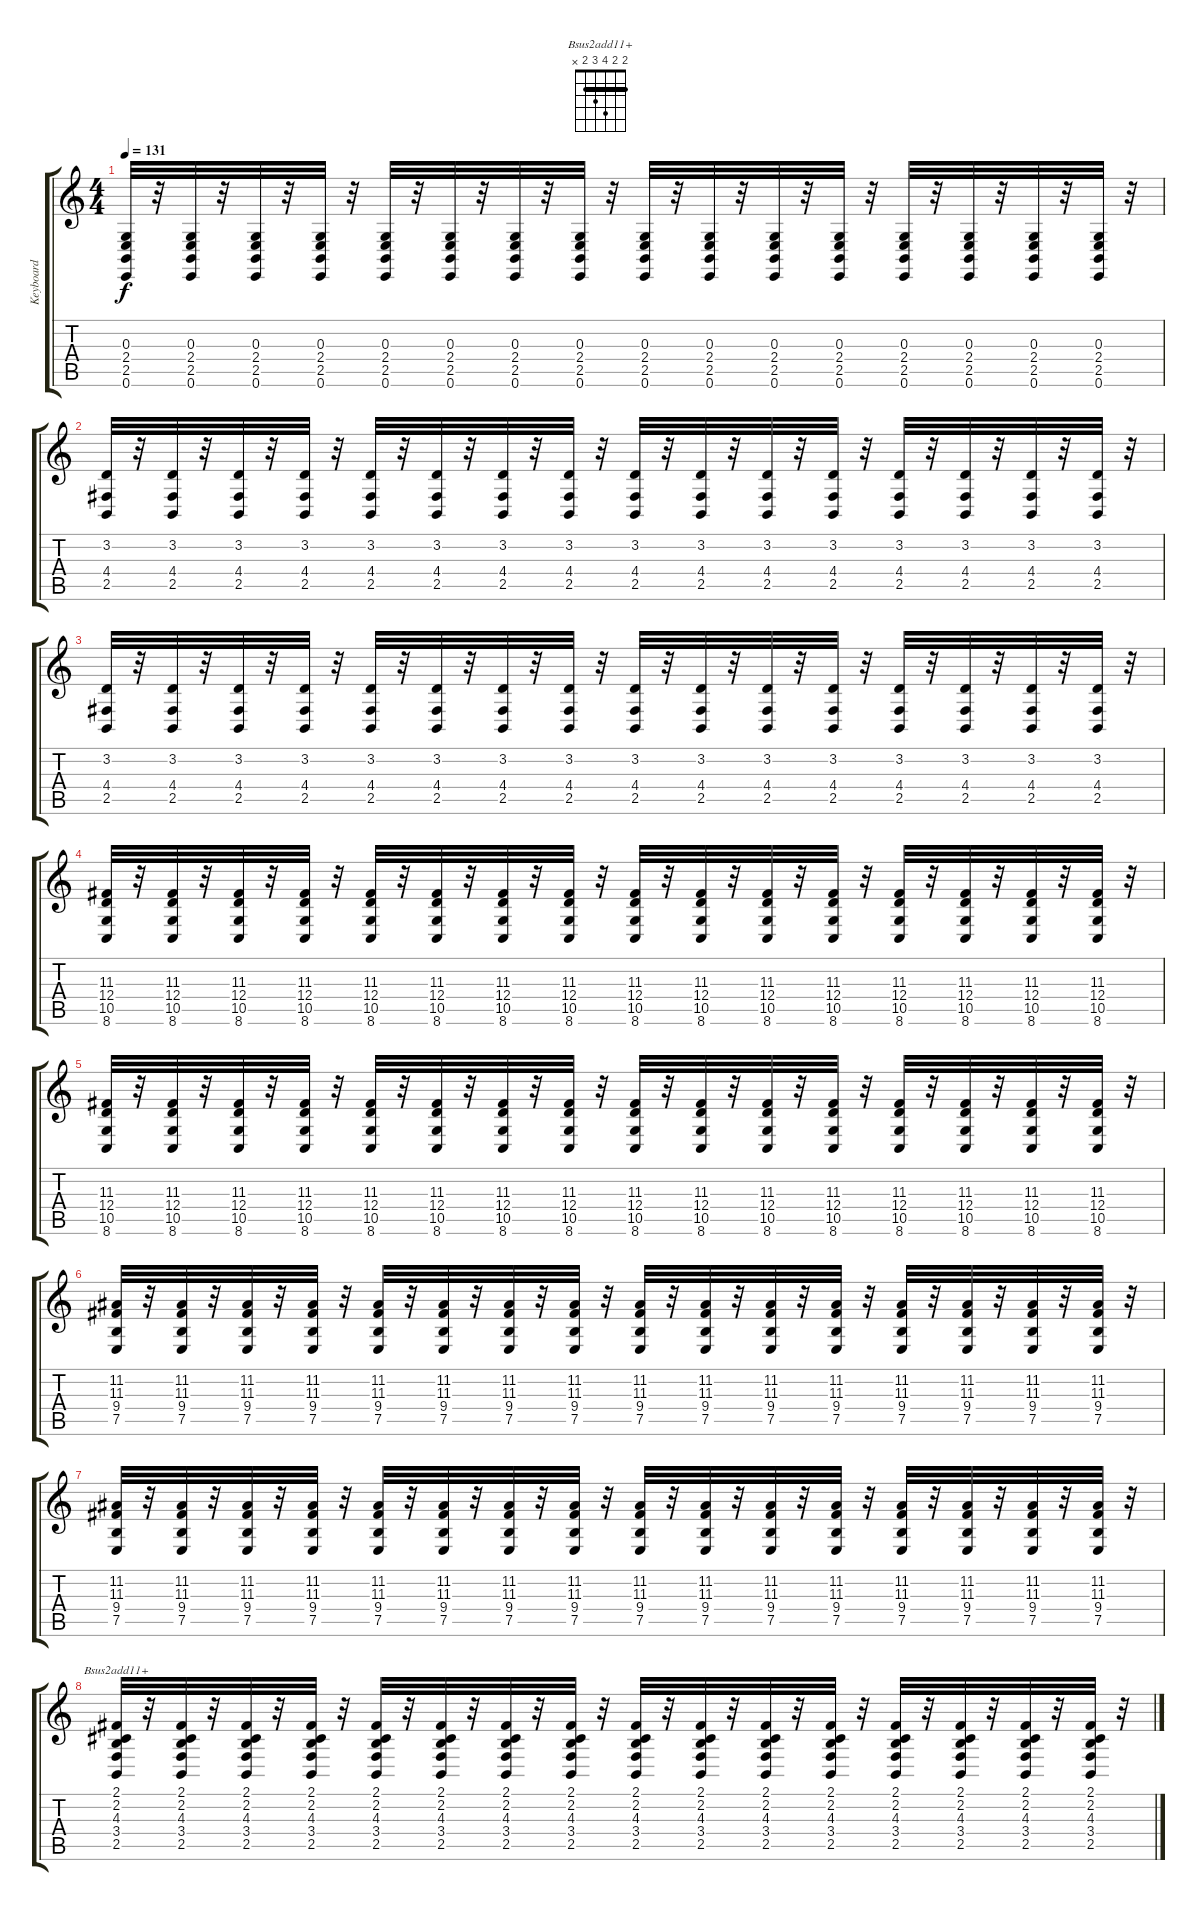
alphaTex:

\track ("Keyboard" "Keyboard") {instrument lead2sawtooth}
\staff {score tabs}
\tuning (E4 B3 G3 D3 A2 E2) {hide}
\chord ("Bsus2add11+" 2 2 4 3 2 x) {barre 2}
\ts (4 4)
\tempo 131
\clef g2
\ks c
(0.3 2.4 2.5 0.6).32{dy f balance 0} r.32 (0.3 2.4 2.5 0.6).32 r.32 (0.3 2.4 2.5 0.6).32 r.32 (0.3 2.4 2.5 0.6).32 r.32 (0.3 2.4 2.5 0.6).32 r.32 (0.3 2.4 2.5 0.6).32 r.32 (0.3 2.4 2.5 0.6).32 r.32 (0.3 2.4 2.5 0.6).32 r.32 (0.3 2.4 2.5 0.6).32 r.32 (0.3 2.4 2.5 0.6).32 r.32 (0.3 2.4 2.5 0.6).32 r.32 (0.3 2.4 2.5 0.6).32 r.32 (0.3 2.4 2.5 0.6).32 r.32 (0.3 2.4 2.5 0.6).32 r.32 (0.3 2.4 2.5 0.6).32 r.32 (0.3 2.4 2.5 0.6).32 r.32 |
(3.2 4.4 2.5).32{balance 8} r.32 (3.2 4.4 2.5).32 r.32 (3.2 4.4 2.5).32 r.32 (3.2 4.4 2.5).32 r.32 (3.2 4.4 2.5).32 r.32 (3.2 4.4 2.5).32 r.32 (3.2 4.4 2.5).32 r.32 (3.2 4.4 2.5).32 r.32 (3.2 4.4 2.5).32 r.32 (3.2 4.4 2.5).32 r.32 (3.2 4.4 2.5).32 r.32 (3.2 4.4 2.5).32 r.32 (3.2 4.4 2.5).32 r.32 (3.2 4.4 2.5).32 r.32 (3.2 4.4 2.5).32 r.32 (3.2 4.4 2.5).32 r.32 |
(3.2 4.4 2.5).32{balance 16} r.32 (3.2 4.4 2.5).32 r.32 (3.2 4.4 2.5).32 r.32 (3.2 4.4 2.5).32 r.32 (3.2 4.4 2.5).32 r.32 (3.2 4.4 2.5).32 r.32 (3.2 4.4 2.5).32 r.32 (3.2 4.4 2.5).32 r.32 (3.2 4.4 2.5).32 r.32 (3.2 4.4 2.5).32 r.32 (3.2 4.4 2.5).32 r.32 (3.2 4.4 2.5).32 r.32 (3.2 4.4 2.5).32 r.32 (3.2 4.4 2.5).32 r.32 (3.2 4.4 2.5).32 r.32 (3.2 4.4 2.5).32 r.32 |
(11.3 12.4 10.5 8.6).32{balance 8} r.32 (11.3 12.4 10.5 8.6).32 r.32 (11.3 12.4 10.5 8.6).32 r.32 (11.3 12.4 10.5 8.6).32 r.32 (11.3 12.4 10.5 8.6).32 r.32 (11.3 12.4 10.5 8.6).32 r.32 (11.3 12.4 10.5 8.6).32 r.32 (11.3 12.4 10.5 8.6).32 r.32 (11.3 12.4 10.5 8.6).32 r.32 (11.3 12.4 10.5 8.6).32 r.32 (11.3 12.4 10.5 8.6).32 r.32 (11.3 12.4 10.5 8.6).32 r.32 (11.3 12.4 10.5 8.6).32 r.32 (11.3 12.4 10.5 8.6).32 r.32 (11.3 12.4 10.5 8.6).32 r.32 (11.3 12.4 10.5 8.6).32 r.32 |
(11.3 12.4 10.5 8.6).32{balance 0} r.32 (11.3 12.4 10.5 8.6).32 r.32 (11.3 12.4 10.5 8.6).32 r.32 (11.3 12.4 10.5 8.6).32 r.32 (11.3 12.4 10.5 8.6).32 r.32 (11.3 12.4 10.5 8.6).32 r.32 (11.3 12.4 10.5 8.6).32 r.32 (11.3 12.4 10.5 8.6).32 r.32 (11.3 12.4 10.5 8.6).32 r.32 (11.3 12.4 10.5 8.6).32 r.32 (11.3 12.4 10.5 8.6).32 r.32 (11.3 12.4 10.5 8.6).32 r.32 (11.3 12.4 10.5 8.6).32 r.32 (11.3 12.4 10.5 8.6).32 r.32 (11.3 12.4 10.5 8.6).32 r.32 (11.3 12.4 10.5 8.6).32 r.32 |
(11.2 11.3 9.4 7.5).32{balance 8} r.32 (11.2 11.3 9.4 7.5).32 r.32 (11.2 11.3 9.4 7.5).32 r.32 (11.2 11.3 9.4 7.5).32 r.32 (11.2 11.3 9.4 7.5).32 r.32 (11.2 11.3 9.4 7.5).32 r.32 (11.2 11.3 9.4 7.5).32 r.32 (11.2 11.3 9.4 7.5).32 r.32 (11.2 11.3 9.4 7.5).32 r.32 (11.2 11.3 9.4 7.5).32 r.32 (11.2 11.3 9.4 7.5).32 r.32 (11.2 11.3 9.4 7.5).32 r.32 (11.2 11.3 9.4 7.5).32 r.32 (11.2 11.3 9.4 7.5).32 r.32 (11.2 11.3 9.4 7.5).32 r.32 (11.2 11.3 9.4 7.5).32 r.32 |
(11.2 11.3 9.4 7.5).32{balance 16} r.32 (11.2 11.3 9.4 7.5).32 r.32 (11.2 11.3 9.4 7.5).32 r.32 (11.2 11.3 9.4 7.5).32 r.32 (11.2 11.3 9.4 7.5).32 r.32 (11.2 11.3 9.4 7.5).32 r.32 (11.2 11.3 9.4 7.5).32 r.32 (11.2 11.3 9.4 7.5).32 r.32 (11.2 11.3 9.4 7.5).32 r.32 (11.2 11.3 9.4 7.5).32 r.32 (11.2 11.3 9.4 7.5).32 r.32 (11.2 11.3 9.4 7.5).32 r.32 (11.2 11.3 9.4 7.5).32 r.32 (11.2 11.3 9.4 7.5).32 r.32 (11.2 11.3 9.4 7.5).32 r.32 (11.2 11.3 9.4 7.5).32 r.32 |
(2.1 2.2 4.3 3.4 2.5).32{ch "Bsus2add11+" balance 8} r.32 (2.1 2.2 4.3 3.4 2.5).32 r.32 (2.1 2.2 4.3 3.4 2.5).32 r.32 (2.1 2.2 4.3 3.4 2.5).32 r.32 (2.1 2.2 4.3 3.4 2.5).32 r.32 (2.1 2.2 4.3 3.4 2.5).32 r.32 (2.1 2.2 4.3 3.4 2.5).32 r.32 (2.1 2.2 4.3 3.4 2.5).32 r.32 (2.1 2.2 4.3 3.4 2.5).32 r.32 (2.1 2.2 4.3 3.4 2.5).32 r.32 (2.1 2.2 4.3 3.4 2.5).32 r.32 (2.1 2.2 4.3 3.4 2.5).32 r.32 (2.1 2.2 4.3 3.4 2.5).32 r.32 (2.1 2.2 4.3 3.4 2.5).32 r.32 (2.1 2.2 4.3 3.4 2.5).32 r.32 (2.1 2.2 4.3 3.4 2.5).32 r.32
